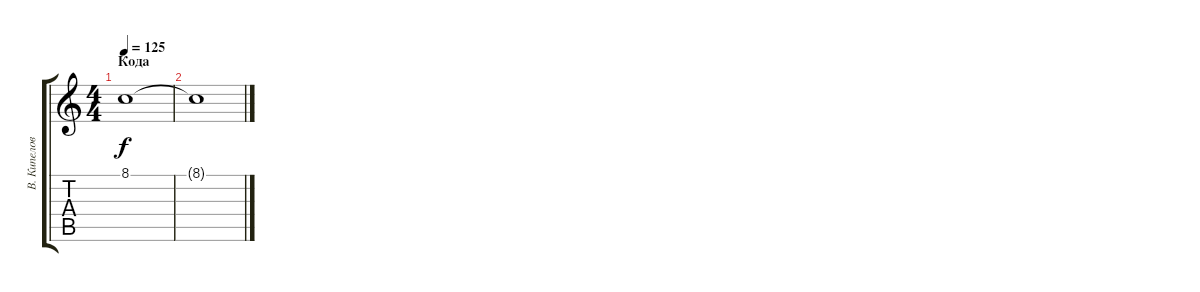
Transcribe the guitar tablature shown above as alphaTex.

\track ("В. Кипелов" "В. Кипелов") {instrument lead6voice}
\staff {score tabs}
\tuning (E4 B3 G3 D3 A2 E2) {hide}
\ts (4 4)
\section ("" "Кода")
\tempo 125
\clef g2
\ks c
8.1.1{dy f} |
8.1{t}.1
